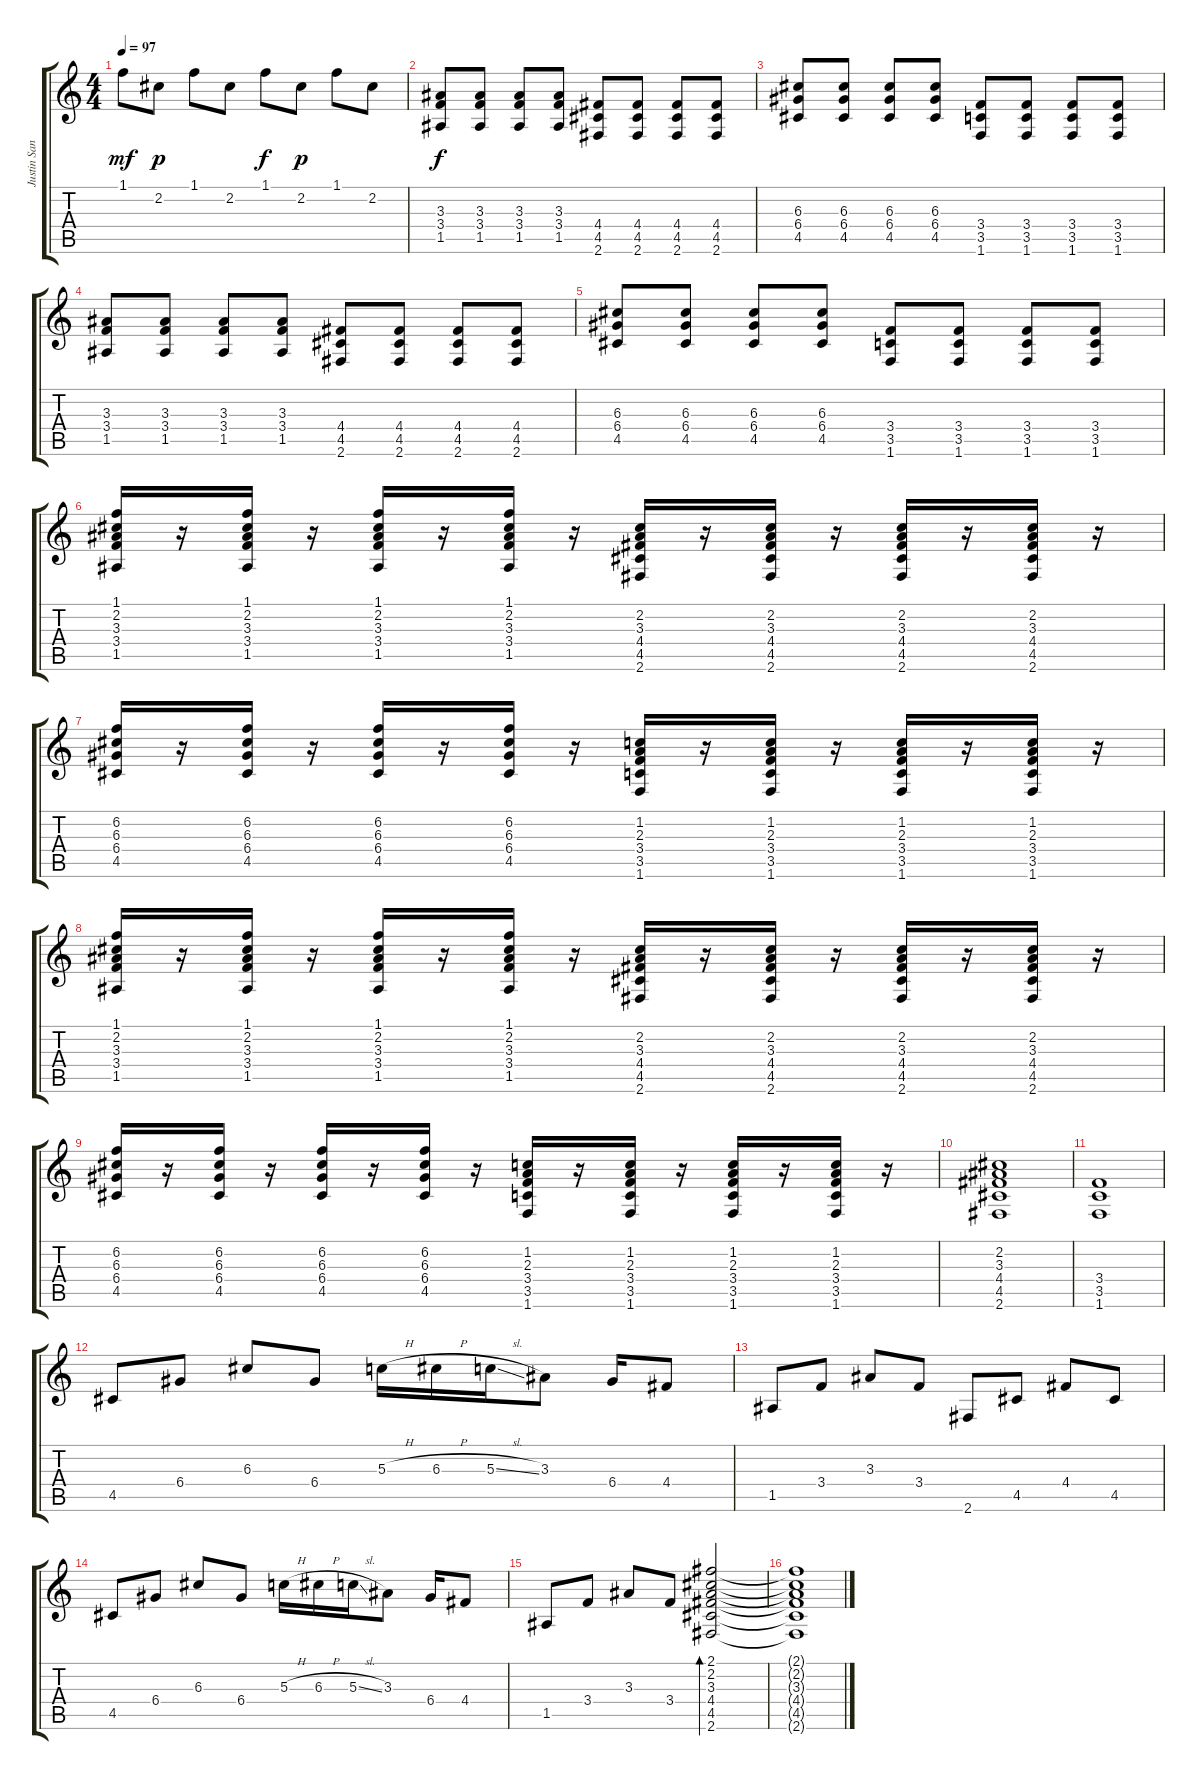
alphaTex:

\track ("Justin Sane" "Justin San") {instrument distortionguitar}
\staff {score tabs}
\tuning (E4 B3 G3 D3 A2 E2) {hide}
\ts (4 4)
\tempo 97
\clef g2
\ks c
1.1.8{dy mf} 2.2.8{dy p} 1.1.8 2.2.8 1.1.8{dy f} 2.2.8{dy p} 1.1.8 2.2.8 |
(3.3 3.4 1.5).8{dy f} (3.3 3.4 1.5).8 (3.3 3.4 1.5).8 (3.3 3.4 1.5).8 (4.4 4.5 2.6).8 (4.4 4.5 2.6).8 (4.4 4.5 2.6).8 (4.4 4.5 2.6).8 |
(6.3 6.4 4.5).8 (6.3 6.4 4.5).8 (6.3 6.4 4.5).8 (6.3 6.4 4.5).8 (3.4 3.5 1.6).8 (3.4 3.5 1.6).8 (3.4 3.5 1.6).8 (3.4 3.5 1.6).8 |
(3.3 3.4 1.5).8 (3.3 3.4 1.5).8 (3.3 3.4 1.5).8 (3.3 3.4 1.5).8 (4.4 4.5 2.6).8 (4.4 4.5 2.6).8 (4.4 4.5 2.6).8 (4.4 4.5 2.6).8 |
(6.3 6.4 4.5).8 (6.3 6.4 4.5).8 (6.3 6.4 4.5).8 (6.3 6.4 4.5).8 (3.4 3.5 1.6).8 (3.4 3.5 1.6).8 (3.4 3.5 1.6).8 (3.4 3.5 1.6).8 |
(1.1 2.2 3.3 3.4 1.5).16 r.16 (1.1 2.2 3.3 3.4 1.5).16 r.16 (1.1 2.2 3.3 3.4 1.5).16 r.16 (1.1 2.2 3.3 3.4 1.5).16 r.16 (2.2 3.3 4.4 4.5 2.6).16 r.16 (2.2 3.3 4.4 4.5 2.6).16 r.16 (2.2 3.3 4.4 4.5 2.6).16 r.16 (2.2 3.3 4.4 4.5 2.6).16 r.16 |
(6.2 6.3 6.4 4.5).16 r.16 (6.2 6.3 6.4 4.5).16 r.16 (6.2 6.3 6.4 4.5).16 r.16 (6.2 6.3 6.4 4.5).16 r.16 (1.2 2.3 3.4 3.5 1.6).16 r.16 (1.2 2.3 3.4 3.5 1.6).16 r.16 (1.2 2.3 3.4 3.5 1.6).16 r.16 (1.2 2.3 3.4 3.5 1.6).16 r.16 |
(1.1 2.2 3.3 3.4 1.5).16 r.16 (1.1 2.2 3.3 3.4 1.5).16 r.16 (1.1 2.2 3.3 3.4 1.5).16 r.16 (1.1 2.2 3.3 3.4 1.5).16 r.16 (2.2 3.3 4.4 4.5 2.6).16 r.16 (2.2 3.3 4.4 4.5 2.6).16 r.16 (2.2 3.3 4.4 4.5 2.6).16 r.16 (2.2 3.3 4.4 4.5 2.6).16 r.16 |
(6.2 6.3 6.4 4.5).16 r.16 (6.2 6.3 6.4 4.5).16 r.16 (6.2 6.3 6.4 4.5).16 r.16 (6.2 6.3 6.4 4.5).16 r.16 (1.2 2.3 3.4 3.5 1.6).16 r.16 (1.2 2.3 3.4 3.5 1.6).16 r.16 (1.2 2.3 3.4 3.5 1.6).16 r.16 (1.2 2.3 3.4 3.5 1.6).16 r.16 |
(2.2 3.3 4.4 4.5 2.6).1 |
(3.4 3.5 1.6).1 |
4.5.8 6.4.8 6.3.8 6.4.8 5.3{h}.16 6.3{h}.16 5.3{sl}.16 3.3.8 6.4.16 4.4.8 |
1.5.8 3.4.8 3.3.8 3.4.8 2.6.8 4.5.8 4.4.8 4.5.8 |
4.5.8 6.4.8 6.3.8 6.4.8 5.3{h}.16 6.3{h}.16 5.3{sl}.16 3.3.8 6.4.16 4.4.8 |
1.5.8 3.4.8 3.3.8 3.4.8 (2.1 2.2 3.3 4.4 4.5 2.6).2{bd 240} |
(2.1{t} 2.2{t} 3.3{t} 4.4{t} 4.5{t} 2.6{t}).1
